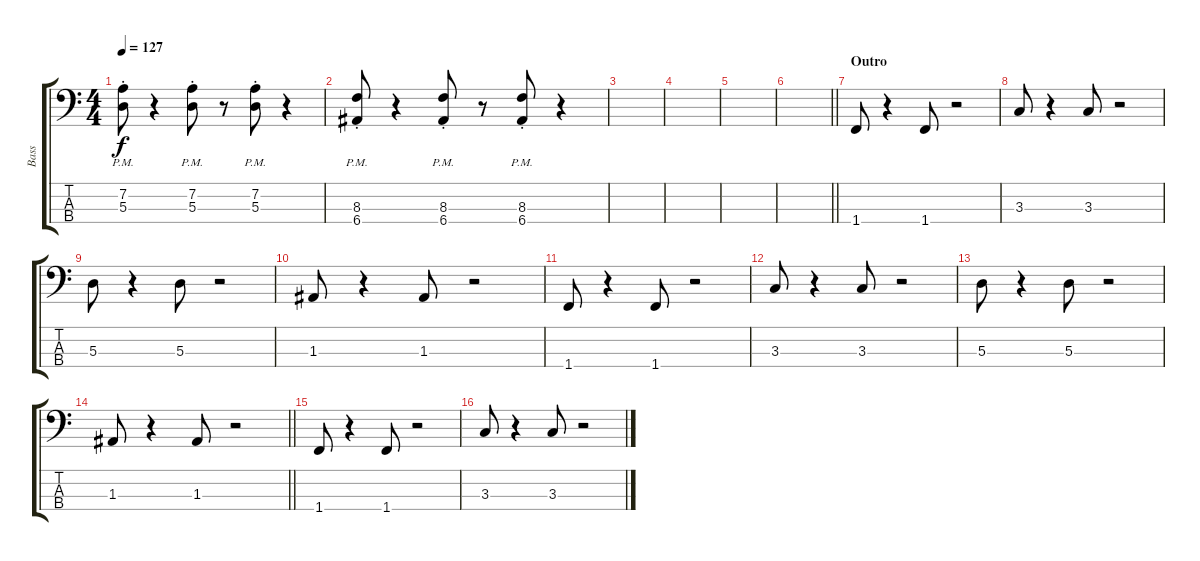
\track ("Bass" "Bass") {instrument electricbassfinger}
\staff {score tabs}
\tuning (G2 D2 A1 E1) {hide}
\ts (4 4)
\tempo 127
\clef f4
\ks c
(7.2{pm st} 5.3{pm st}).8{dy f} r.4 (7.2{pm st} 5.3{pm st}).8 r.8 (7.2{pm st} 5.3{pm st}).8 r.4 |
(8.3{pm st} 6.4{pm st}).8 r.4 (8.3{pm st} 6.4{pm st}).8 r.8 (8.3{pm st} 6.4{pm st}).8 r.4 |
|
|
|
\barLineRight lightlight
|
\section ("" "Outro")
1.4.8 r.4 1.4.8 r.2 |
3.3.8 r.4 3.3.8 r.2 |
5.3.8 r.4 5.3.8 r.2 |
1.3.8 r.4 1.3.8 r.2 |
1.4.8 r.4 1.4.8 r.2 |
3.3.8 r.4 3.3.8 r.2 |
5.3.8 r.4 5.3.8 r.2 |
\barLineRight lightlight
1.3.8 r.4 1.3.8 r.2 |
1.4.8 r.4 1.4.8 r.2 |
3.3.8 r.4 3.3.8 r.2
